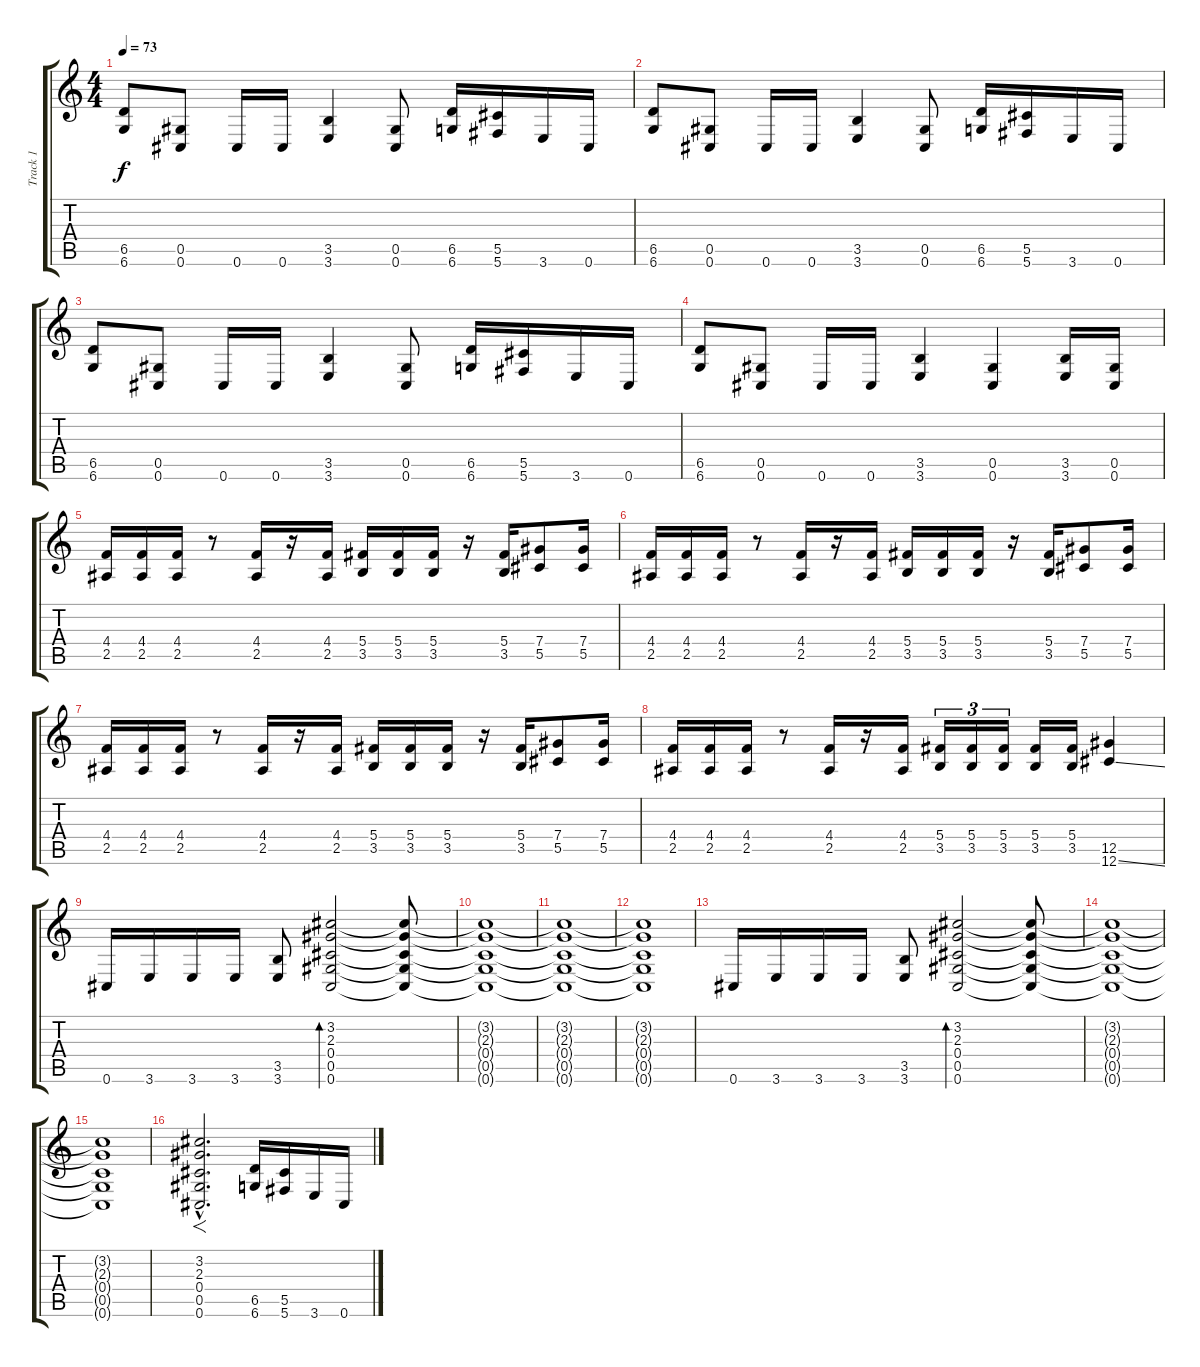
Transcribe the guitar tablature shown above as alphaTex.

\track ("Track 1" "Track 1") {instrument overdrivenguitar}
\staff {score tabs}
\tuning (Eb4 Bb3 Gb3 Db3 Ab2 Db2) {hide}
\ts (4 4)
\tempo 73
\clef g2
\ks c
(6.5 6.6).8{dy f} (0.5 0.6).8 0.6.16 0.6.16 (3.5 3.6).4 (0.5 0.6).8 (6.5 6.6).16 (5.5 5.6).16 3.6.16 0.6.16 |
(6.5 6.6).8 (0.5 0.6).8 0.6.16 0.6.16 (3.5 3.6).4 (0.5 0.6).8 (6.5 6.6).16 (5.5 5.6).16 3.6.16 0.6.16 |
(6.5 6.6).8 (0.5 0.6).8 0.6.16 0.6.16 (3.5 3.6).4 (0.5 0.6).8 (6.5 6.6).16 (5.5 5.6).16 3.6.16 0.6.16 |
(6.5 6.6).8 (0.5 0.6).8 0.6.16 0.6.16 (3.5 3.6).4 (0.5 0.6).4 (3.5 3.6).16 (0.5 0.6).16 |
(4.4 2.5).16 (4.4 2.5).16 (4.4 2.5).16 r.8 (4.4 2.5).16 r.16 (4.4 2.5).16 (5.4 3.5).16 (5.4 3.5).16 (5.4 3.5).16 r.16 (5.4 3.5).16 (7.4 5.5).8 (7.4 5.5).16 |
(4.4 2.5).16 (4.4 2.5).16 (4.4 2.5).16 r.8 (4.4 2.5).16 r.16 (4.4 2.5).16 (5.4 3.5).16 (5.4 3.5).16 (5.4 3.5).16 r.16 (5.4 3.5).16 (7.4 5.5).8 (7.4 5.5).16 |
(4.4 2.5).16 (4.4 2.5).16 (4.4 2.5).16 r.8 (4.4 2.5).16 r.16 (4.4 2.5).16 (5.4 3.5).16 (5.4 3.5).16 (5.4 3.5).16 r.16 (5.4 3.5).16 (7.4 5.5).8 (7.4 5.5).16 |
(4.4 2.5).16 (4.4 2.5).16 (4.4 2.5).16 r.8 (4.4 2.5).16 r.16 (4.4 2.5).16 (5.4 3.5).16{tu (3 2)} (5.4 3.5).16{tu (3 2)} (5.4 3.5).16{tu (3 2)} (5.4 3.5).16 (5.4 3.5).16 (12.5 12.6{ss}).4 |
0.6.16 3.6.16 3.6.16 3.6.16 (3.5 3.6).8 (3.2 2.3 0.4 0.5 0.6).2{bd 120 volume 8} (3.2{t} 2.3{t} 0.4{t} 0.5{t} 0.6{t}).8 |
(3.2{t} 2.3{t} 0.4{t} 0.5{t} 0.6{t}).1 |
(3.2{t} 2.3{t} 0.4{t} 0.5{t} 0.6{t}).1 |
(3.2{t} 2.3{t} 0.4{t} 0.5{t} 0.6{t}).1 |
0.6.16{volume 13} 3.6.16 3.6.16 3.6.16 (3.5 3.6).8 (3.2 2.3 0.4 0.5 0.6).2{bd 120 volume 8} (3.2{t} 2.3{t} 0.4{t} 0.5{t} 0.6{t}).8 |
(3.2{t} 2.3{t} 0.4{t} 0.5{t} 0.6{t}).1 |
(3.2{t} 2.3{t} 0.4{t} 0.5{t} 0.6{t}).1 |
(3.2{hac} 2.3{hac} 0.4{hac} 0.5{hac} 0.6{hac}).2{f d volume 13 balance 8} (6.5 6.6).16 (5.5 5.6).16 3.6.16 0.6.16
